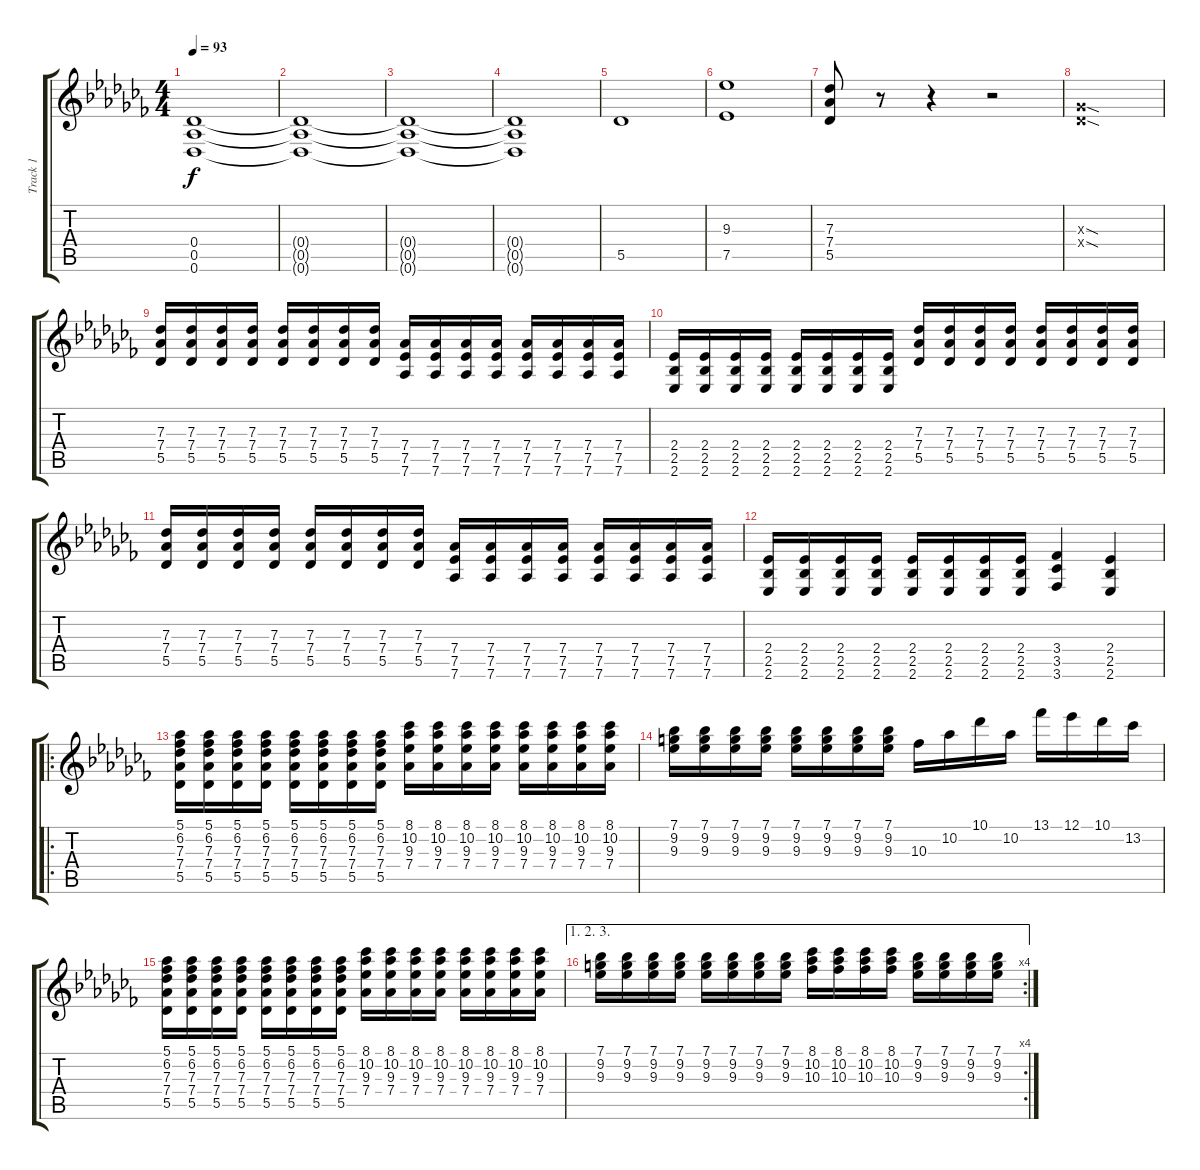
\track ("Track 1" "Track 1") {instrument distortionguitar}
\staff {score tabs}
\tuning (Eb4 Bb3 Gb3 Db3 Ab2 Db2) {hide}
\ts (4 4)
\tempo 93
\clef g2
\ks cb
(0.4 0.5 0.6).1{dy f} |
(0.4{t} 0.5{t} 0.6{t}).1 |
(0.4{t} 0.5{t} 0.6{t}).1 |
(0.4{t} 0.5{t} 0.6{t}).1 |
5.5.1 |
(9.3 7.5).1 |
(7.3 7.4 5.5).8 r.8 r.4 r.2 |
(0.3{sod x} 0.4{sod x}).1 |
(7.3 7.4 5.5).16 (7.3 7.4 5.5).16 (7.3 7.4 5.5).16 (7.3 7.4 5.5).16 (7.3 7.4 5.5).16 (7.3 7.4 5.5).16 (7.3 7.4 5.5).16 (7.3 7.4 5.5).16 (7.4 7.5 7.6).16 (7.4 7.5 7.6).16 (7.4 7.5 7.6).16 (7.4 7.5 7.6).16 (7.4 7.5 7.6).16 (7.4 7.5 7.6).16 (7.4 7.5 7.6).16 (7.4 7.5 7.6).16 |
(2.4 2.5 2.6).16 (2.4 2.5 2.6).16 (2.4 2.5 2.6).16 (2.4 2.5 2.6).16 (2.4 2.5 2.6).16 (2.4 2.5 2.6).16 (2.4 2.5 2.6).16 (2.4 2.5 2.6).16 (7.3 7.4 5.5).16 (7.3 7.4 5.5).16 (7.3 7.4 5.5).16 (7.3 7.4 5.5).16 (7.3 7.4 5.5).16 (7.3 7.4 5.5).16 (7.3 7.4 5.5).16 (7.3 7.4 5.5).16 |
(7.3 7.4 5.5).16 (7.3 7.4 5.5).16 (7.3 7.4 5.5).16 (7.3 7.4 5.5).16 (7.3 7.4 5.5).16 (7.3 7.4 5.5).16 (7.3 7.4 5.5).16 (7.3 7.4 5.5).16 (7.4 7.5 7.6).16 (7.4 7.5 7.6).16 (7.4 7.5 7.6).16 (7.4 7.5 7.6).16 (7.4 7.5 7.6).16 (7.4 7.5 7.6).16 (7.4 7.5 7.6).16 (7.4 7.5 7.6).16 |
(2.4 2.5 2.6).16 (2.4 2.5 2.6).16 (2.4 2.5 2.6).16 (2.4 2.5 2.6).16 (2.4 2.5 2.6).16 (2.4 2.5 2.6).16 (2.4 2.5 2.6).16 (2.4 2.5 2.6).16 (3.4 3.5 3.6).4 (2.4 2.5 2.6).4 |
\ro
(5.1 6.2 7.3 7.4 5.5).16 (5.1 6.2 7.3 7.4 5.5).16 (5.1 6.2 7.3 7.4 5.5).16 (5.1 6.2 7.3 7.4 5.5).16 (5.1 6.2 7.3 7.4 5.5).16 (5.1 6.2 7.3 7.4 5.5).16 (5.1 6.2 7.3 7.4 5.5).16 (5.1 6.2 7.3 7.4 5.5).16 (8.1 10.2 9.3 7.4).16 (8.1 10.2 9.3 7.4).16 (8.1 10.2 9.3 7.4).16 (8.1 10.2 9.3 7.4).16 (8.1 10.2 9.3 7.4).16 (8.1 10.2 9.3 7.4).16 (8.1 10.2 9.3 7.4).16 (8.1 10.2 9.3 7.4).16 |
(7.1 9.2 9.3).16 (7.1 9.2 9.3).16 (7.1 9.2 9.3).16 (7.1 9.2 9.3).16 (7.1 9.2 9.3).16 (7.1 9.2 9.3).16 (7.1 9.2 9.3).16 (7.1 9.2 9.3).16 10.3.16 10.2.16 10.1.16 10.2.16 13.1.16 12.1.16 10.1.16 13.2.16 |
(5.1 6.2 7.3 7.4 5.5).16 (5.1 6.2 7.3 7.4 5.5).16 (5.1 6.2 7.3 7.4 5.5).16 (5.1 6.2 7.3 7.4 5.5).16 (5.1 6.2 7.3 7.4 5.5).16 (5.1 6.2 7.3 7.4 5.5).16 (5.1 6.2 7.3 7.4 5.5).16 (5.1 6.2 7.3 7.4 5.5).16 (8.1 10.2 9.3 7.4).16 (8.1 10.2 9.3 7.4).16 (8.1 10.2 9.3 7.4).16 (8.1 10.2 9.3 7.4).16 (8.1 10.2 9.3 7.4).16 (8.1 10.2 9.3 7.4).16 (8.1 10.2 9.3 7.4).16 (8.1 10.2 9.3 7.4).16 |
\ae (1 2 3)
\rc 4
(7.1 9.2 9.3).16 (7.1 9.2 9.3).16 (7.1 9.2 9.3).16 (7.1 9.2 9.3).16 (7.1 9.2 9.3).16 (7.1 9.2 9.3).16 (7.1 9.2 9.3).16 (7.1 9.2 9.3).16 (8.1 10.2 10.3).16 (8.1 10.2 10.3).16 (8.1 10.2 10.3).16 (8.1 10.2 10.3).16 (7.1 9.2 9.3).16 (7.1 9.2 9.3).16 (7.1 9.2 9.3).16 (7.1 9.2 9.3).16
